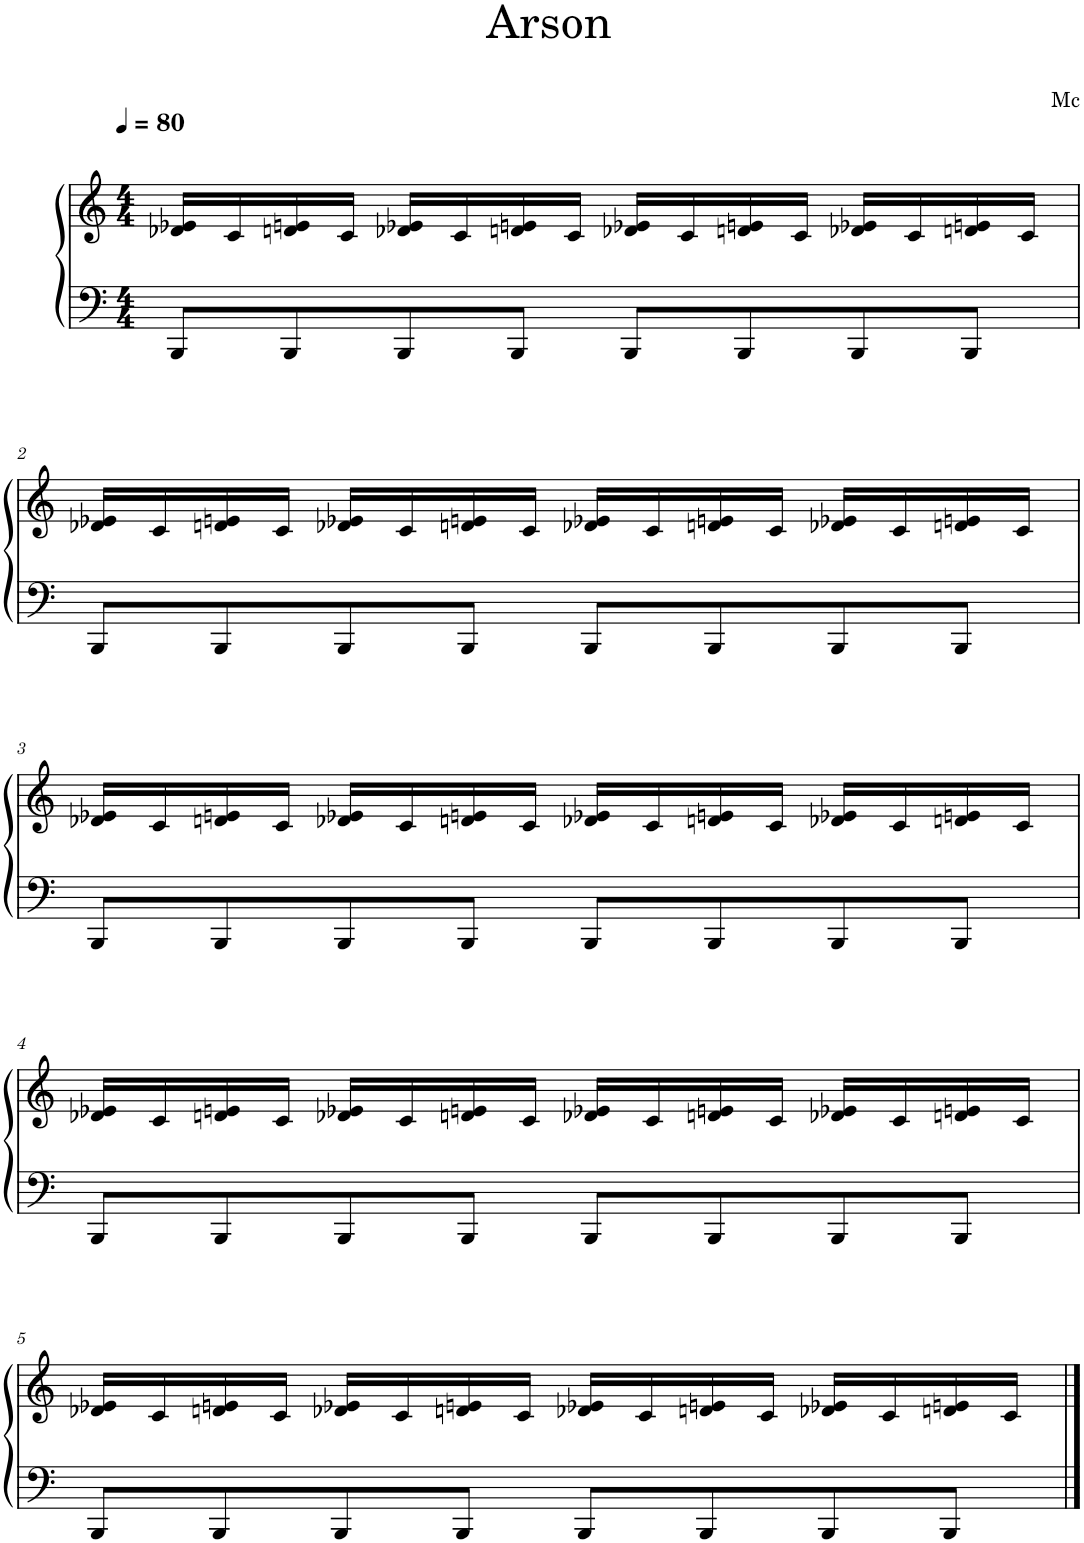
**kern	**kern
*part1	*part1
*staff2	*staff1
*I"Piano	*
*I'Pno.	*
*clefF4	*clefG2
*k[]	*k[]
*M4/4	*M4/4
*MM80	*MM80
=1	=1
8BBB/L	16d-X/ 16e-X/LL
.	16c/
8BBB/	16dn/ 16en/
.	16c/JJ
8BBB/	16d-X/ 16e-X/LL
.	16c/
8BBB/J	16dn/ 16en/
.	16c/JJ
8BBB/L	16d-X/ 16e-X/LL
.	16c/
8BBB/	16dn/ 16en/
.	16c/JJ
8BBB/	16d-X/ 16e-X/LL
.	16c/
8BBB/J	16dn/ 16en/
.	16c/JJ
!!LO:LB:g=z
=2	=2
8BBB/L	16d-X/ 16e-X/LL
.	16c/
8BBB/	16dn/ 16en/
.	16c/JJ
8BBB/	16d-X/ 16e-X/LL
.	16c/
8BBB/J	16dn/ 16en/
.	16c/JJ
8BBB/L	16d-X/ 16e-X/LL
.	16c/
8BBB/	16dn/ 16en/
.	16c/JJ
8BBB/	16d-X/ 16e-X/LL
.	16c/
8BBB/J	16dn/ 16en/
.	16c/JJ
!!LO:LB:g=z
=3	=3
8BBB/L	16d-X/ 16e-X/LL
.	16c/
8BBB/	16dn/ 16en/
.	16c/JJ
8BBB/	16d-X/ 16e-X/LL
.	16c/
8BBB/J	16dn/ 16en/
.	16c/JJ
8BBB/L	16d-X/ 16e-X/LL
.	16c/
8BBB/	16dn/ 16en/
.	16c/JJ
8BBB/	16d-X/ 16e-X/LL
.	16c/
8BBB/J	16dn/ 16en/
.	16c/JJ
!!LO:LB:g=z
=4	=4
8BBB/L	16d-X/ 16e-X/LL
.	16c/
8BBB/	16dn/ 16en/
.	16c/JJ
8BBB/	16d-X/ 16e-X/LL
.	16c/
8BBB/J	16dn/ 16en/
.	16c/JJ
8BBB/L	16d-X/ 16e-X/LL
.	16c/
8BBB/	16dn/ 16en/
.	16c/JJ
8BBB/	16d-X/ 16e-X/LL
.	16c/
8BBB/J	16dn/ 16en/
.	16c/JJ
!!LO:LB:g=z
=5	=5
8BBB/L	16d-X/ 16e-X/LL
.	16c/
8BBB/	16dn/ 16en/
.	16c/JJ
8BBB/	16d-X/ 16e-X/LL
.	16c/
8BBB/J	16dn/ 16en/
.	16c/JJ
8BBB/L	16d-X/ 16e-X/LL
.	16c/
8BBB/	16dn/ 16en/
.	16c/JJ
8BBB/	16d-X/ 16e-X/LL
.	16c/
8BBB/J	16dn/ 16en/
.	16c/JJ
==	==
*-	*-
